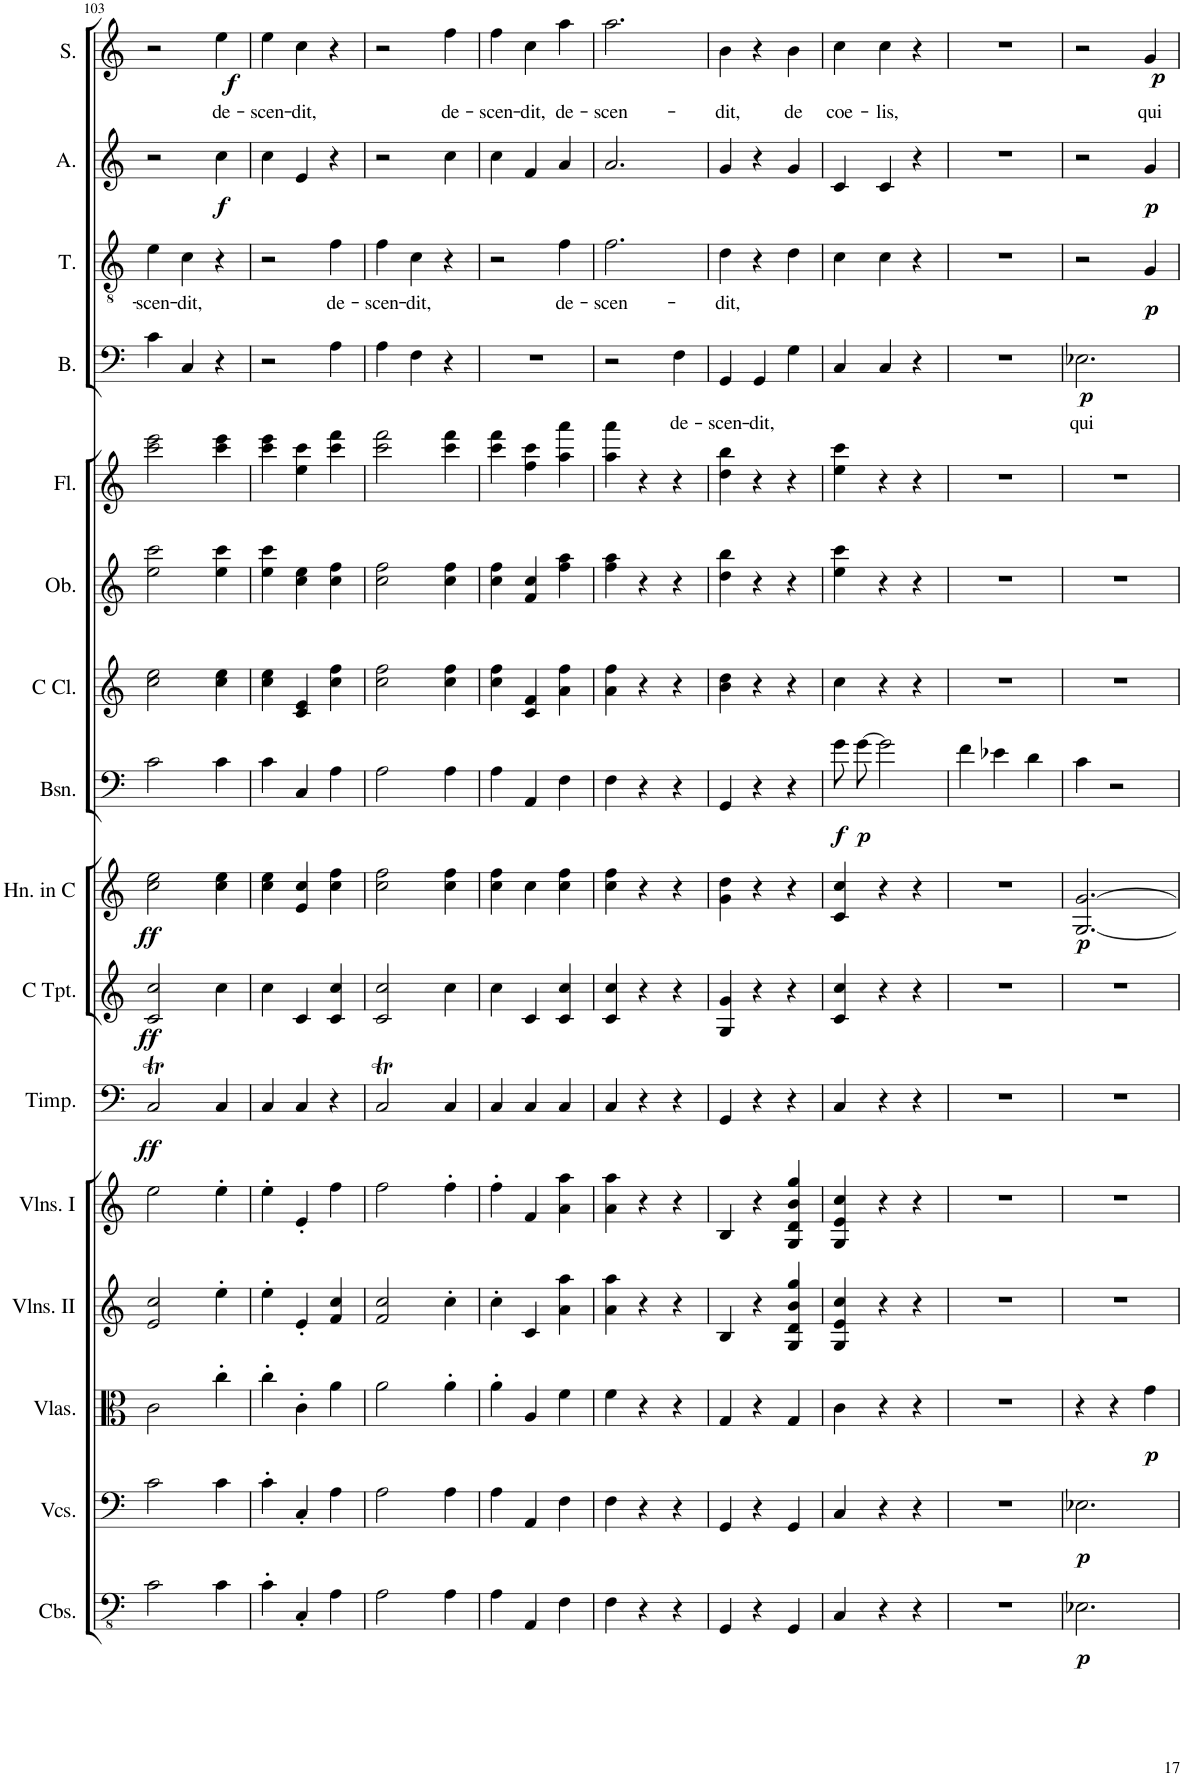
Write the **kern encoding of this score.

**kern	**dynam	**kern	**dynam	**kern	**dynam	**kern	**kern	**kern	**dynam	**kern	**dynam	**kern	**dynam	**kern	**dynam	**kern	**kern	**kern	**kern	**text	**dynam	**kern	**text	**dynam	**kern	**dynam	**kern	**text	**dynam
*part16	*part16	*part15	*part15	*part14	*part14	*part13	*part12	*part11	*part11	*part10	*part10	*part9	*part9	*part8	*part8	*part7	*part6	*part5	*part4	*part4	*part4	*part3	*part3	*part3	*part2	*part2	*part1	*part1	*part1
*staff16	*staff16	*staff15	*staff15	*staff14	*staff14	*staff13	*staff12	*staff11	*staff11	*staff10	*staff10	*staff9	*staff9	*staff8	*staff8	*staff7	*staff6	*staff5	*staff4	*staff4	*staff4	*staff3	*staff3	*staff3	*staff2	*staff2	*staff1	*staff1	*staff1
*I"Contrabasses	*	*I"Violoncellos	*	*I"Violas	*	*I"Violins II	*I"Violins I	*I"Timpani	*	*I"C Trumpet	*	*I"Horn in C	*	*I"Bassoon	*	*I"C Clarinet	*I"Oboe	*I"Flute	*I"Bass	*	*	*I"Tenor	*	*	*I"Alto	*	*I"Soprano	*	*
*I'Cbs.	*	*I'Vcs.	*	*I'Vlas.	*	*I'Vlns. II	*I'Vlns. I	*I'Timp.	*	*I'C Tpt.	*	*I'Hn. in C	*	*I'Bsn.	*	*I'C Cl.	*I'Ob.	*I'Fl.	*I'B.	*	*	*I'T.	*	*	*I'A.	*	*I'S.	*	*
!!LO:PB:g=z
*clefFv4	*	*clefF4	*	*clefC3	*	*clefG2	*clefG2	*clefF4	*	*clefG2	*	*clefG2	*	*clefF4	*	*clefG2	*clefG2	*clefG2	*clefF4	*	*	*clefGv2	*	*	*clefG2	*	*clefG2	*	*
*	*	*	*	*	*	*	*	*	*	*	*	*Trd4c7	*	*	*	*Trd1c2	*	*	*	*	*	*	*	*	*	*	*	*	*
*k[]	*	*k[]	*	*k[]	*	*k[]	*k[]	*k[]	*	*k[]	*	*k[]	*	*k[]	*	*k[]	*k[]	*k[]	*k[]	*	*	*k[]	*	*	*k[]	*	*k[]	*	*
*M3/4	*	*M3/4	*	*M3/4	*	*M3/4	*M3/4	*M3/4	*	*M3/4	*	*M3/4	*	*M3/4	*	*M3/4	*M3/4	*M3/4	*M3/4	*	*	*M3/4	*	*	*M3/4	*	*M3/4	*	*
=103	=103	=103	=103	=103	=103	=103	=103	=103	=103	=103	=103	=103	=103	=103	=103	=103	=103	=103	=103	=103	=103	=103	=103	=103	=103	=103	=103	=103	=103
!	!	!	!	!	!	!	!	!	!LO:DY:b	!	!LO:DY:b	!	!LO:DY:b	!	!	!	!	!	!	!	!	!	!LO:LY:b	!	!	!	!	!	!
2C\	.	2c\	.	2c\	.	2e/ 2cc/	2ee\	2CT/	ff	2c/ 2cc/	ff	2cc\ 2ee\	ff	2c\	.	2cc\ 2ee\	2ee\ 2ccc\	2ccc\ 2eee\	4c\	.	.	4e\	-scen-	.	2r	.	2r	.	.
!	!	!	!	!	!	!	!	!	!	!	!	!	!	!	!	!	!	!	!	!	!	!	!LO:LY:b	!	!	!	!	!	!
.	.	.	.	.	.	.	.	.	.	.	.	.	.	.	.	.	.	.	4C/	.	.	4c\	-dit,	.	.	.	.	.	.
!	!	!	!	!	!	!	!	!	!	!	!	!	!	!	!	!	!	!	!	!	!	!	!	!	!	!LO:DY:b	!	!LO:LY:b	!LO:DY:b
4C\	.	4c\	.	4cc'\	.	4ee'\	4ee'\	4C/	.	4cc\	.	4cc\ 4ee\	.	4c\	.	4cc\ 4ee\	4ee\ 4ccc\	4ccc\ 4eee\	4r	.	.	4r	.	.	4cc\	f	4ee\	de-	f
=104	=104	=104	=104	=104	=104	=104	=104	=104	=104	=104	=104	=104	=104	=104	=104	=104	=104	=104	=104	=104	=104	=104	=104	=104	=104	=104	=104	=104	=104
!	!	!	!	!	!	!	!	!	!	!	!	!	!	!	!	!	!	!	!	!	!	!	!	!	!	!	!	!LO:LY:b	!
4C'\	.	4c'\	.	4cc'\	.	4ee'\	4ee'\	4C/	.	4cc\	.	4cc\ 4ee\	.	4c\	.	4cc\ 4ee\	4ee\ 4ccc\	4ccc\ 4eee\	2r	.	.	2r	.	.	4cc\	.	4ee\	-scen-	.
!	!	!	!	!	!	!	!	!	!	!	!	!	!	!	!	!	!	!	!	!	!	!	!	!	!	!	!	!LO:LY:b	!
4CC'/	.	4C'/	.	4c'\	.	4e'/	4e'/	4C/	.	4c/	.	4e/ 4cc/	.	4C/	.	4c/ 4e/	4cc\ 4ee\	4ee\ 4ccc\	.	.	.	.	.	.	4e/	.	4cc\	-dit,	.
!	!	!	!	!	!	!	!	!	!	!	!	!	!	!	!	!	!	!	!	!	!	!	!LO:LY:b	!	!	!	!	!	!
4AA\	.	4A\	.	4a\	.	4f/ 4cc/	4ff\	4r	.	4c/ 4cc/	.	4cc\ 4ff\	.	4A\	.	4cc\ 4ff\	4cc\ 4ff\	4ccc\ 4fff\	4A\	.	.	4f\	de-	.	4r	.	4r	.	.
=105	=105	=105	=105	=105	=105	=105	=105	=105	=105	=105	=105	=105	=105	=105	=105	=105	=105	=105	=105	=105	=105	=105	=105	=105	=105	=105	=105	=105	=105
!	!	!	!	!	!	!	!	!	!	!	!	!	!	!	!	!	!	!	!	!	!	!	!LO:LY:b	!	!	!	!	!	!
2AA\	.	2A\	.	2a\	.	2f/ 2cc/	2ff\	2CT/	.	2c/ 2cc/	.	2cc\ 2ff\	.	2A\	.	2cc\ 2ff\	2cc\ 2ff\	2ccc\ 2fff\	4A\	.	.	4f\	-scen-	.	2r	.	2r	.	.
!	!	!	!	!	!	!	!	!	!	!	!	!	!	!	!	!	!	!	!	!	!	!	!LO:LY:b	!	!	!	!	!	!
.	.	.	.	.	.	.	.	.	.	.	.	.	.	.	.	.	.	.	4F\	.	.	4c\	-dit,	.	.	.	.	.	.
!	!	!	!	!	!	!	!	!	!	!	!	!	!	!	!	!	!	!	!	!	!	!	!	!	!	!	!	!LO:LY:b	!
4AA\	.	4A\	.	4a'\	.	4cc'\	4ff'\	4C/	.	4cc\	.	4cc\ 4ff\	.	4A\	.	4cc\ 4ff\	4cc\ 4ff\	4ccc\ 4fff\	4r	.	.	4r	.	.	4cc\	.	4ff\	de-	.
=106	=106	=106	=106	=106	=106	=106	=106	=106	=106	=106	=106	=106	=106	=106	=106	=106	=106	=106	=106	=106	=106	=106	=106	=106	=106	=106	=106	=106	=106
!	!	!	!	!	!	!	!	!	!	!	!	!	!	!	!	!	!	!	!	!	!	!	!	!	!	!	!	!LO:LY:b	!
4AA\	.	4A\	.	4a'\	.	4cc'\	4ff'\	4C/	.	4cc\	.	4cc\ 4ff\	.	4A\	.	4cc\ 4ff\	4cc\ 4ff\	4ccc\ 4fff\	2.r	.	.	2r	.	.	4cc\	.	4ff\	-scen-	.
!	!	!	!	!	!	!	!	!	!	!	!	!	!	!	!	!	!	!	!	!	!	!	!	!	!	!	!	!LO:LY:b	!
4AAA/	.	4AA/	.	4A/	.	4c/	4f/	4C/	.	4c/	.	4cc\	.	4AA/	.	4c/ 4f/	4f/ 4cc/	4ff\ 4ccc\	.	.	.	.	.	.	4f/	.	4cc\	-dit,	.
!	!	!	!	!	!	!	!	!	!	!	!	!	!	!	!	!	!	!	!	!	!	!	!LO:LY:b	!	!	!	!	!LO:LY:b	!
4FF\	.	4F\	.	4f\	.	4a\ 4aa\	4a\ 4aa\	4C/	.	4c/ 4cc/	.	4cc\ 4ff\	.	4F\	.	4a\ 4ff\	4ff\ 4aa\	4aa\ 4aaa\	.	.	.	4f\	de-	.	4a/	.	4aa\	de-	.
=107	=107	=107	=107	=107	=107	=107	=107	=107	=107	=107	=107	=107	=107	=107	=107	=107	=107	=107	=107	=107	=107	=107	=107	=107	=107	=107	=107	=107	=107
!	!	!	!	!	!	!	!	!	!	!	!	!	!	!	!	!	!	!	!	!	!	!	!LO:LY:b	!	!	!	!	!LO:LY:b	!
4FF\	.	4F\	.	4f\	.	4a\ 4aa\	4a\ 4aa\	4C/	.	4c/ 4cc/	.	4cc\ 4ff\	.	4F\	.	4a\ 4ff\	4ff\ 4aa\	4aa\ 4aaa\	2r	.	.	2.f\	-scen-	.	2.a/	.	2.aa\	-scen-	.
4r	.	4r	.	4r	.	4r	4r	4r	.	4r	.	4r	.	4r	.	4r	4r	4r	.	.	.	.	.	.	.	.	.	.	.
!	!	!	!	!	!	!	!	!	!	!	!	!	!	!	!	!	!	!	!	!LO:LY:b	!	!	!	!	!	!	!	!	!
4r	.	4r	.	4r	.	4r	4r	4r	.	4r	.	4r	.	4r	.	4r	4r	4r	4F\	de-	.	.	.	.	.	.	.	.	.
=108	=108	=108	=108	=108	=108	=108	=108	=108	=108	=108	=108	=108	=108	=108	=108	=108	=108	=108	=108	=108	=108	=108	=108	=108	=108	=108	=108	=108	=108
!	!	!	!	!	!	!	!	!	!	!	!	!	!	!	!	!	!	!	!	!LO:LY:b	!	!	!LO:LY:b	!	!	!	!	!LO:LY:b	!
4GGG/	.	4GG/	.	4G/	.	4B/	4B/	4GG/	.	4G/ 4g/	.	4g\ 4dd\	.	4GG/	.	4b\ 4dd\	4dd\ 4bb\	4dd\ 4bb\	4GG/	-scen-	.	4d\	-dit,	.	4g/	.	4b\	-dit,	.
!	!	!	!	!	!	!	!	!	!	!	!	!	!	!	!	!	!	!	!	!LO:LY:b	!	!	!	!	!	!	!	!	!
4r	.	4r	.	4r	.	4r	4r	4r	.	4r	.	4r	.	4r	.	4r	4r	4r	4GG/	-dit,	.	4r	.	.	4r	.	4r	.	.
!	!	!	!	!	!	!	!	!	!	!	!	!	!	!	!	!	!	!	!	!	!	!	!	!	!	!	!	!LO:LY:b	!
4GGG/	.	4GG/	.	4G/	.	4G/ 4d/ 4b/ 4gg/	4G/ 4d/ 4b/ 4gg/	4r	.	4r	.	4r	.	4r	.	4r	4r	4r	4G\	.	.	4d\	.	.	4g/	.	4b\	de	.
=109	=109	=109	=109	=109	=109	=109	=109	=109	=109	=109	=109	=109	=109	=109	=109	=109	=109	=109	=109	=109	=109	=109	=109	=109	=109	=109	=109	=109	=109
!	!	!	!	!	!	!	!	!	!	!	!	!	!	!	!LO:DY:b	!	!	!	!	!	!	!	!	!	!	!	!	!LO:LY:b	!
4CC/	.	4C/	.	4c\	.	4G/ 4e/ 4cc/	4G/ 4e/ 4cc/	4C/	.	4c/ 4cc/	.	4c/ 4cc/	.	8g\L	f	4cc\	4ee\ 4ccc\	4ee\ 4ccc\	4C/	.	.	4c\	.	.	4c/	.	4cc\	coe-	.
!	!	!	!	!	!	!	!	!	!	!	!	!	!	!	!LO:DY:b	!	!	!	!	!	!	!	!	!	!	!	!	!	!
.	.	.	.	.	.	.	.	.	.	.	.	.	.	[8g\J	p	.	.	.	.	.	.	.	.	.	.	.	.	.	.
!	!	!	!	!	!	!	!	!	!	!	!	!	!	!	!	!	!	!	!	!	!	!	!	!	!	!	!	!LO:LY:b	!
4r	.	4r	.	4r	.	4r	4r	4r	.	4r	.	4r	.	2g\]	.	4r	4r	4r	4C/	.	.	4c\	.	.	4c/	.	4cc\	-lis,	.
4r	.	4r	.	4r	.	4r	4r	4r	.	4r	.	4r	.	.	.	4r	4r	4r	4r	.	.	4r	.	.	4r	.	4r	.	.
=110	=110	=110	=110	=110	=110	=110	=110	=110	=110	=110	=110	=110	=110	=110	=110	=110	=110	=110	=110	=110	=110	=110	=110	=110	=110	=110	=110	=110	=110
2.r	.	2.r	.	2.r	.	2.r	2.r	2.r	.	2.r	.	2.r	.	4f\	.	2.r	2.r	2.r	2.r	.	.	2.r	.	.	2.r	.	2.r	.	.
.	.	.	.	.	.	.	.	.	.	.	.	.	.	4e-X\	.	.	.	.	.	.	.	.	.	.	.	.	.	.	.
.	.	.	.	.	.	.	.	.	.	.	.	.	.	4d\	.	.	.	.	.	.	.	.	.	.	.	.	.	.	.
=111	=111	=111	=111	=111	=111	=111	=111	=111	=111	=111	=111	=111	=111	=111	=111	=111	=111	=111	=111	=111	=111	=111	=111	=111	=111	=111	=111	=111	=111
!	!LO:DY:b	!	!LO:DY:b	!	!	!	!	!	!	!	!	!	!LO:DY:b	!	!	!	!	!	!	!LO:LY:b	!LO:DY:b	!	!	!	!	!	!	!	!
2.EE-X\	p	2.E-X\	p	4r	.	2.r	2.r	2.r	.	2.r	.	[2.G/ [2.g/	p	4c\	.	2.r	2.r	2.r	2.E-X\	qui	p	2r	.	.	2r	.	2r	.	.
.	.	.	.	4r	.	.	.	.	.	.	.	.	.	2r	.	.	.	.	.	.	.	.	.	.	.	.	.	.	.
!	!	!	!	!	!LO:DY:b	!	!	!	!	!	!	!	!	!	!	!	!	!	!	!	!	!	!	!LO:DY:b	!	!LO:DY:b	!	!LO:LY:b	!LO:DY:b
.	.	.	.	4g\	p	.	.	.	.	.	.	.	.	.	.	.	.	.	.	.	.	4G/	.	p	4g/	p	4g/	qui	p
=	=	=	=	=	=	=	=	=	=	=	=	=	=	=	=	=	=	=	=	=	=	=	=	=	=	=	=	=	=
*-	*-	*-	*-	*-	*-	*-	*-	*-	*-	*-	*-	*-	*-	*-	*-	*-	*-	*-	*-	*-	*-	*-	*-	*-	*-	*-	*-	*-	*-
